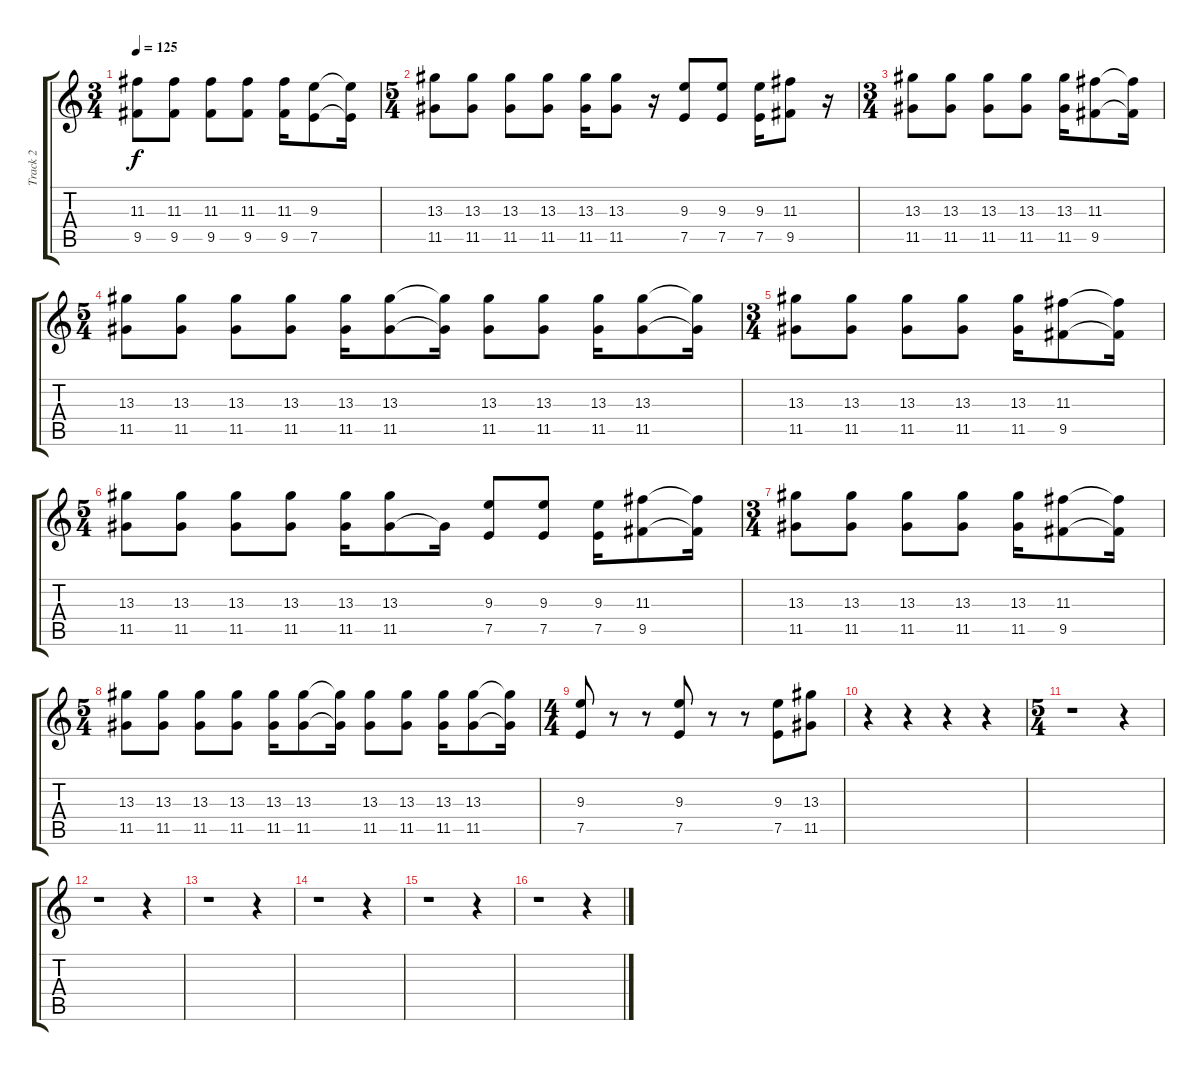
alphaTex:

\track ("Track 2" "Track 2") {instrument distortionguitar}
\staff {score tabs}
\tuning (E4 B3 G3 D3 A2 E2) {hide}
\ts (3 4)
\tempo 125
\clef g2
\ks c
(11.3 9.5).8{dy f} (11.3 9.5).8 (11.3 9.5).8 (11.3 9.5).8 (11.3 9.5).16 (9.3 7.5).8 (9.3{t} 7.5{t}).16 |
\ts (5 4)
(13.3 11.5).8 (13.3 11.5).8 (13.3 11.5).8 (13.3 11.5).8 (13.3 11.5).16 (13.3 11.5).8 r.16 (9.3 7.5).8 (9.3 7.5).8 (9.3 7.5).16 (11.3 9.5).8 r.16 |
\ts (3 4)
(13.3 11.5).8 (13.3 11.5).8 (13.3 11.5).8 (13.3 11.5).8 (13.3 11.5).16 (11.3 9.5).8 (11.3{t} 9.5{t}).16 |
\ts (5 4)
(13.3 11.5).8 (13.3 11.5).8 (13.3 11.5).8 (13.3 11.5).8 (13.3 11.5).16 (13.3 11.5).8 (13.3{t} 11.5{t}).16 (13.3 11.5).8 (13.3 11.5).8 (13.3 11.5).16 (13.3 11.5).8 (13.3{t} 11.5{t}).16 |
\ts (3 4)
(13.3 11.5).8 (13.3 11.5).8 (13.3 11.5).8 (13.3 11.5).8 (13.3 11.5).16 (11.3 9.5).8 (11.3{t} 9.5{t}).16 |
\ts (5 4)
(13.3 11.5).8 (13.3 11.5).8 (13.3 11.5).8 (13.3 11.5).8 (13.3 11.5).16 (13.3 11.5).8 11.5{t}.16 (9.3 7.5).8 (9.3 7.5).8 (9.3 7.5).16 (11.3 9.5).8 (11.3{t} 9.5{t}).16 |
\ts (3 4)
(13.3 11.5).8 (13.3 11.5).8 (13.3 11.5).8 (13.3 11.5).8 (13.3 11.5).16 (11.3 9.5).8 (11.3{t} 9.5{t}).16 |
\ts (5 4)
(13.3 11.5).8 (13.3 11.5).8 (13.3 11.5).8 (13.3 11.5).8 (13.3 11.5).16 (13.3 11.5).8 (13.3{t} 11.5{t}).16 (13.3 11.5).8 (13.3 11.5).8 (13.3 11.5).16 (13.3 11.5).8 (13.3{t} 11.5{t}).16 |
\ts (4 4)
(9.3 7.5).8 r.8 r.8 (9.3 7.5).8 r.8 r.8 (9.3 7.5).8 (13.3 11.5).8 |
r.4 r.4 r.4 r.4 |
\ts (5 4)
r.1 r.4 |
r.1 r.4 |
r.1 r.4 |
r.1 r.4 |
r.1 r.4 |
r.1 r.4
